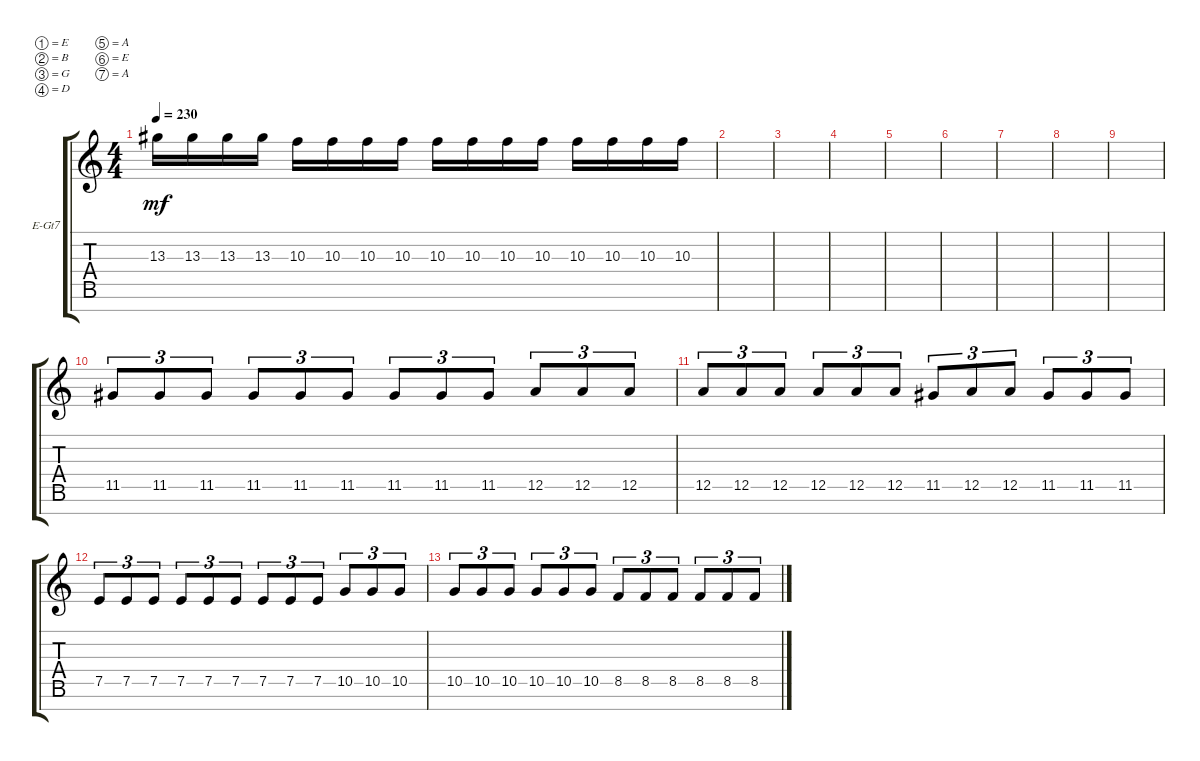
\defaultSystemsLayout 4
\bracketExtendMode groupsimilarinstruments
\firstSystemTrackNameOrientation horizontal
\otherSystemsTrackNameOrientation horizontal
\track ("Electric Guitar" "E-Gt7") {instrument distortionguitar}
\staff {score tabs}
\tuning (E4 B3 G3 D3 A2 E2 A1)
\ts (4 4)
\tempo 230
\clef g2
\ks c
13.3.16{dy mf} 13.3.16 13.3.16 13.3.16 10.3.16 10.3.16 10.3.16 10.3.16 10.3.16 10.3.16 10.3.16 10.3.16 10.3.16 10.3.16 10.3.16 10.3.16 |
|
|
|
|
|
|
|
|
11.5.8{tu (3 2)} 11.5.8{tu (3 2)} 11.5.8{tu (3 2)} 11.5.8{tu (3 2)} 11.5.8{tu (3 2)} 11.5.8{tu (3 2)} 11.5.8{tu (3 2)} 11.5.8{tu (3 2)} 11.5.8{tu (3 2)} 12.5.8{tu (3 2)} 12.5.8{tu (3 2)} 12.5.8{tu (3 2)} |
12.5.8{tu (3 2)} 12.5.8{tu (3 2)} 12.5.8{tu (3 2)} 12.5.8{tu (3 2)} 12.5.8{tu (3 2)} 12.5.8{tu (3 2)} 11.5.8{tu (3 2)} 12.5.8{tu (3 2)} 12.5.8{tu (3 2)} 11.5.8{tu (3 2)} 11.5.8{tu (3 2)} 11.5.8{tu (3 2)} |
7.5.8{tu (3 2)} 7.5.8{tu (3 2)} 7.5.8{tu (3 2)} 7.5.8{tu (3 2)} 7.5.8{tu (3 2)} 7.5.8{tu (3 2)} 7.5.8{tu (3 2)} 7.5.8{tu (3 2)} 7.5.8{tu (3 2)} 10.5.8{tu (3 2)} 10.5.8{tu (3 2)} 10.5.8{tu (3 2)} |
10.5.8{tu (3 2)} 10.5.8{tu (3 2)} 10.5.8{tu (3 2)} 10.5.8{tu (3 2)} 10.5.8{tu (3 2)} 10.5.8{tu (3 2)} 8.5.8{tu (3 2)} 8.5.8{tu (3 2)} 8.5.8{tu (3 2)} 8.5.8{tu (3 2)} 8.5.8{tu (3 2)} 8.5.8{tu (3 2)}
